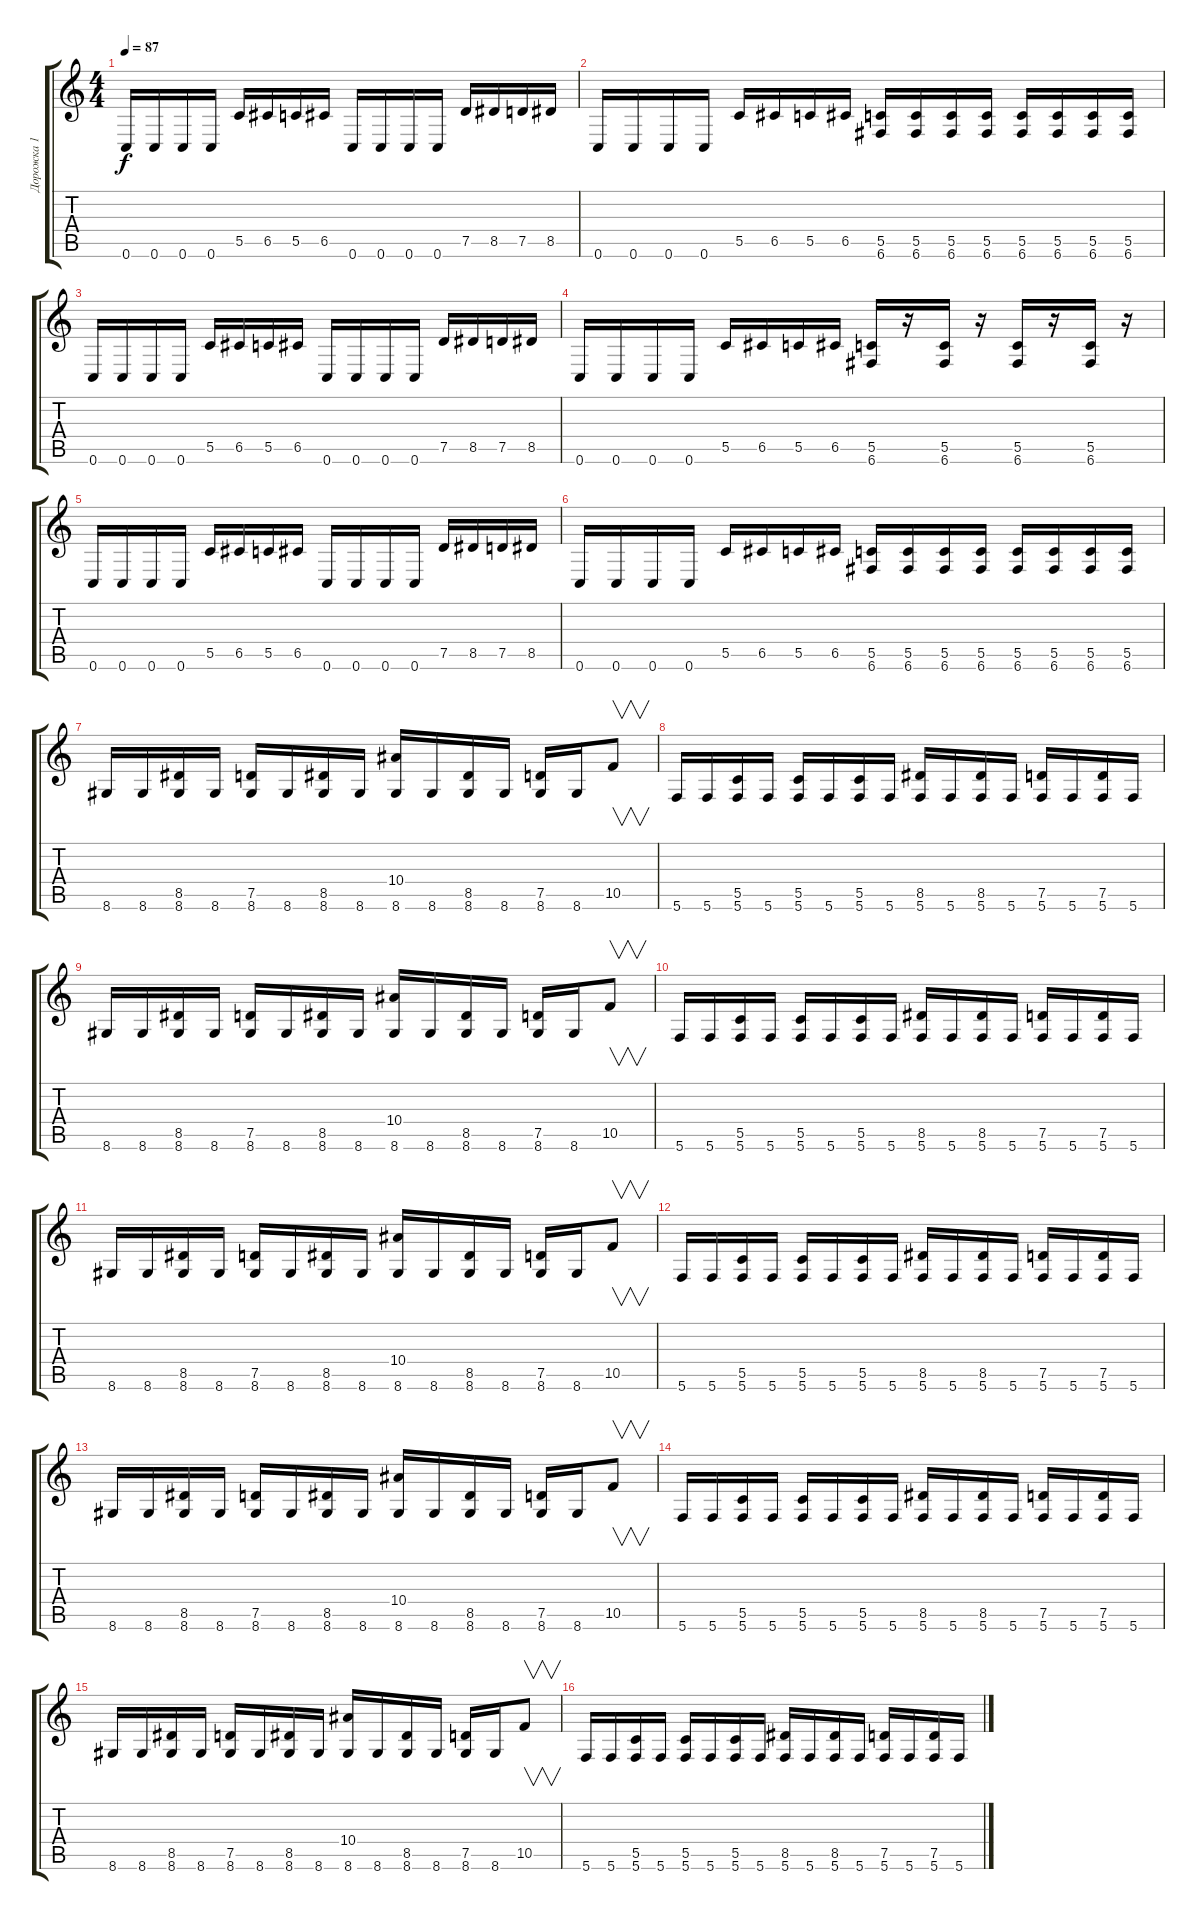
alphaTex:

\track ("Дорожка 1" "Дорожка 1") {instrument distortionguitar}
\staff {score tabs}
\tuning (D4 A3 F3 C3 G2 C2) {hide}
\ts (4 4)
\tempo 87
\clef g2
\ks c
0.6.16{dy f} 0.6.16 0.6.16 0.6.16 5.5.16 6.5.16 5.5.16 6.5.16 0.6.16 0.6.16 0.6.16 0.6.16 7.5.16 8.5.16 7.5.16 8.5.16 |
0.6.16 0.6.16 0.6.16 0.6.16 5.5.16 6.5.16 5.5.16 6.5.16 (5.5 6.6).16 (5.5 6.6).16 (5.5 6.6).16 (5.5 6.6).16 (5.5 6.6).16 (5.5 6.6).16 (5.5 6.6).16 (5.5 6.6).16 |
0.6.16 0.6.16 0.6.16 0.6.16 5.5.16 6.5.16 5.5.16 6.5.16 0.6.16 0.6.16 0.6.16 0.6.16 7.5.16 8.5.16 7.5.16 8.5.16 |
0.6.16 0.6.16 0.6.16 0.6.16 5.5.16 6.5.16 5.5.16 6.5.16 (5.5 6.6).16 r.16 (5.5 6.6).16 r.16 (5.5 6.6).16 r.16 (5.5 6.6).16 r.16 |
0.6.16 0.6.16 0.6.16 0.6.16 5.5.16 6.5.16 5.5.16 6.5.16 0.6.16 0.6.16 0.6.16 0.6.16 7.5.16 8.5.16 7.5.16 8.5.16 |
0.6.16 0.6.16 0.6.16 0.6.16 5.5.16 6.5.16 5.5.16 6.5.16 (5.5 6.6).16 (5.5 6.6).16 (5.5 6.6).16 (5.5 6.6).16 (5.5 6.6).16 (5.5 6.6).16 (5.5 6.6).16 (5.5 6.6).16 |
8.6.16 8.6.16 (8.5 8.6).16 8.6.16 (7.5 8.6).16 8.6.16 (8.5 8.6).16 8.6.16 (10.4 8.6).16 8.6.16 (8.5 8.6).16 8.6.16 (7.5 8.6).16 8.6.16 10.5.8{v} |
5.6.16 5.6.16 (5.5 5.6).16 5.6.16 (5.5 5.6).16 5.6.16 (5.5 5.6).16 5.6.16 (8.5 5.6).16 5.6.16 (8.5 5.6).16 5.6.16 (7.5 5.6).16 5.6.16 (7.5 5.6).16 5.6.16 |
8.6.16 8.6.16 (8.5 8.6).16 8.6.16 (7.5 8.6).16 8.6.16 (8.5 8.6).16 8.6.16 (10.4 8.6).16 8.6.16 (8.5 8.6).16 8.6.16 (7.5 8.6).16 8.6.16 10.5.8{v} |
5.6.16 5.6.16 (5.5 5.6).16 5.6.16 (5.5 5.6).16 5.6.16 (5.5 5.6).16 5.6.16 (8.5 5.6).16 5.6.16 (8.5 5.6).16 5.6.16 (7.5 5.6).16 5.6.16 (7.5 5.6).16 5.6.16 |
8.6.16 8.6.16 (8.5 8.6).16 8.6.16 (7.5 8.6).16 8.6.16 (8.5 8.6).16 8.6.16 (10.4 8.6).16 8.6.16 (8.5 8.6).16 8.6.16 (7.5 8.6).16 8.6.16 10.5.8{v} |
5.6.16 5.6.16 (5.5 5.6).16 5.6.16 (5.5 5.6).16 5.6.16 (5.5 5.6).16 5.6.16 (8.5 5.6).16 5.6.16 (8.5 5.6).16 5.6.16 (7.5 5.6).16 5.6.16 (7.5 5.6).16 5.6.16 |
8.6.16 8.6.16 (8.5 8.6).16 8.6.16 (7.5 8.6).16 8.6.16 (8.5 8.6).16 8.6.16 (10.4 8.6).16 8.6.16 (8.5 8.6).16 8.6.16 (7.5 8.6).16 8.6.16 10.5.8{v} |
5.6.16 5.6.16 (5.5 5.6).16 5.6.16 (5.5 5.6).16 5.6.16 (5.5 5.6).16 5.6.16 (8.5 5.6).16 5.6.16 (8.5 5.6).16 5.6.16 (7.5 5.6).16 5.6.16 (7.5 5.6).16 5.6.16 |
8.6.16 8.6.16 (8.5 8.6).16 8.6.16 (7.5 8.6).16 8.6.16 (8.5 8.6).16 8.6.16 (10.4 8.6).16 8.6.16 (8.5 8.6).16 8.6.16 (7.5 8.6).16 8.6.16 10.5.8{v} |
5.6.16 5.6.16 (5.5 5.6).16 5.6.16 (5.5 5.6).16 5.6.16 (5.5 5.6).16 5.6.16 (8.5 5.6).16 5.6.16 (8.5 5.6).16 5.6.16 (7.5 5.6).16 5.6.16 (7.5 5.6).16 5.6.16
